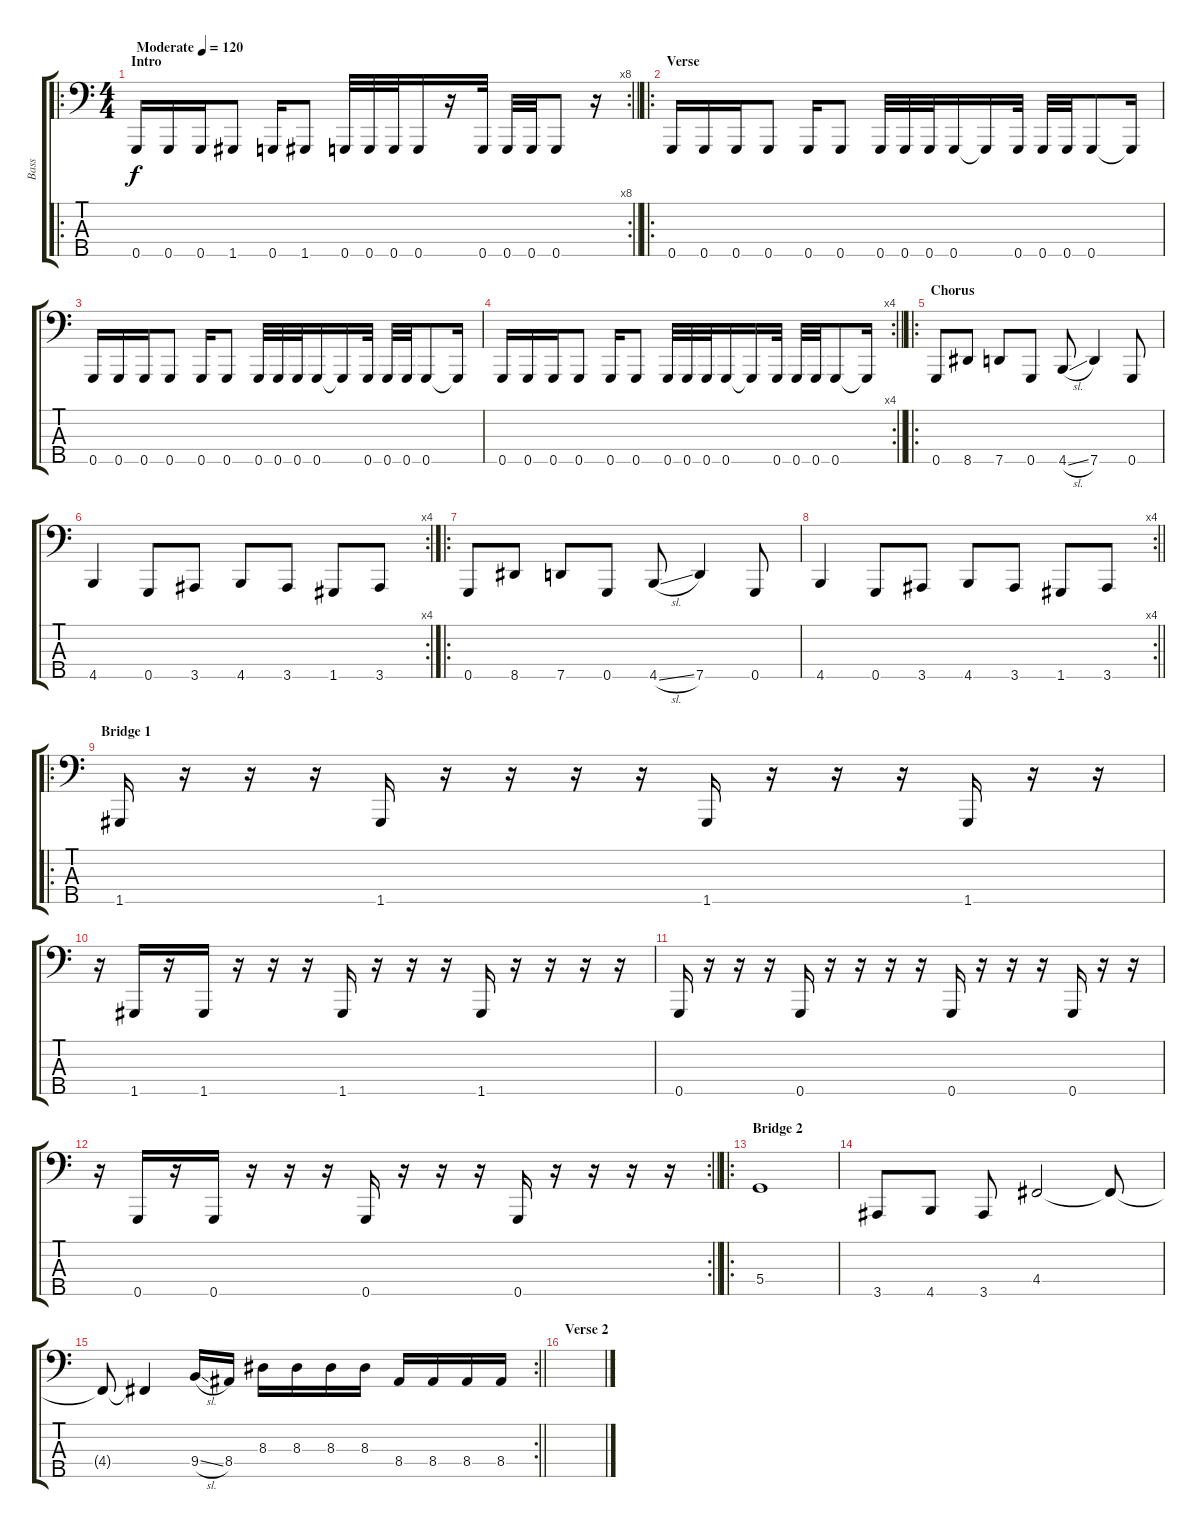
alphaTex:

\track ("Bass" "Bass") {instrument electricbasspick}
\staff {score tabs}
\tuning (F2 C2 G1 D1 G0) {hide}
\ro
\rc 8
\ts (4 4)
\section ("" "Intro")
\tempo (120 "Moderate")
\clef f4
\barLineRight lightlight
\ks c
0.5.16{dy f instrument electricbasspick} 0.5.16 0.5.16 1.5.8 0.5.16 1.5.8 0.5.32 0.5.32 0.5.32 0.5.16 r.16 0.5.32 0.5.32 0.5.32 0.5.8 r.16 |
\ro
\section ("" "Verse")
0.5.16 0.5.16 0.5.16 0.5.8 0.5.16 0.5.8 0.5.32 0.5.32 0.5.32 0.5.16 0.5{t}.16 0.5.32 0.5.32 0.5.32 0.5.8 0.5{t}.16 |
0.5.16 0.5.16 0.5.16 0.5.8 0.5.16 0.5.8 0.5.32 0.5.32 0.5.32 0.5.16 0.5{t}.16 0.5.32 0.5.32 0.5.32 0.5.8 0.5{t}.16 |
\rc 4
\barLineRight lightlight
0.5.16 0.5.16 0.5.16 0.5.8 0.5.16 0.5.8 0.5.32 0.5.32 0.5.32 0.5.16 0.5{t}.16 0.5.32 0.5.32 0.5.32 0.5.8 0.5{t}.16 |
\ro
\section ("" "Chorus")
0.5.8 8.5.8 7.5.8 0.5.8 4.5{sl}.8 7.5.4 0.5.8 |
\rc 4
4.5.4 0.5.8 3.5.8 4.5.8 3.5.8 1.5.8 3.5.8 |
\ro
0.5.8 8.5.8 7.5.8 0.5.8 4.5{sl}.8 7.5.4 0.5.8 |
\rc 4
\barLineRight lightlight
4.5.4 0.5.8 3.5.8 4.5.8 3.5.8 1.5.8 3.5.8 |
\ro
\section ("" "Bridge 1")
1.5.16 r.16 r.16 r.16 1.5.16 r.16 r.16 r.16 r.16 1.5.16 r.16 r.16 r.16 1.5.16 r.16 r.16 |
r.16 1.5.16 r.16 1.5.16 r.16 r.16 r.16 1.5.16 r.16 r.16 r.16 1.5.16 r.16 r.16 r.16 r.16 |
0.5.16 r.16 r.16 r.16 0.5.16 r.16 r.16 r.16 r.16 0.5.16 r.16 r.16 r.16 0.5.16 r.16 r.16 |
\rc 2
\barLineRight lightlight
r.16 0.5.16 r.16 0.5.16 r.16 r.16 r.16 0.5.16 r.16 r.16 r.16 0.5.16 r.16 r.16 r.16 r.16 |
\ro
\section ("" "Bridge 2")
5.4.1 |
3.5.8 4.5.8 3.5.8 4.4.2 4.4{t}.8 |
\rc 2
\barLineRight lightlight
4.4{t}.8 4.4{t}.4 9.4{sl}.16 8.4.16 8.3.16 8.3.16 8.3.16 8.3.16 8.4.16 8.4.16 8.4.16 8.4.16 |
\section ("" "Verse 2")
